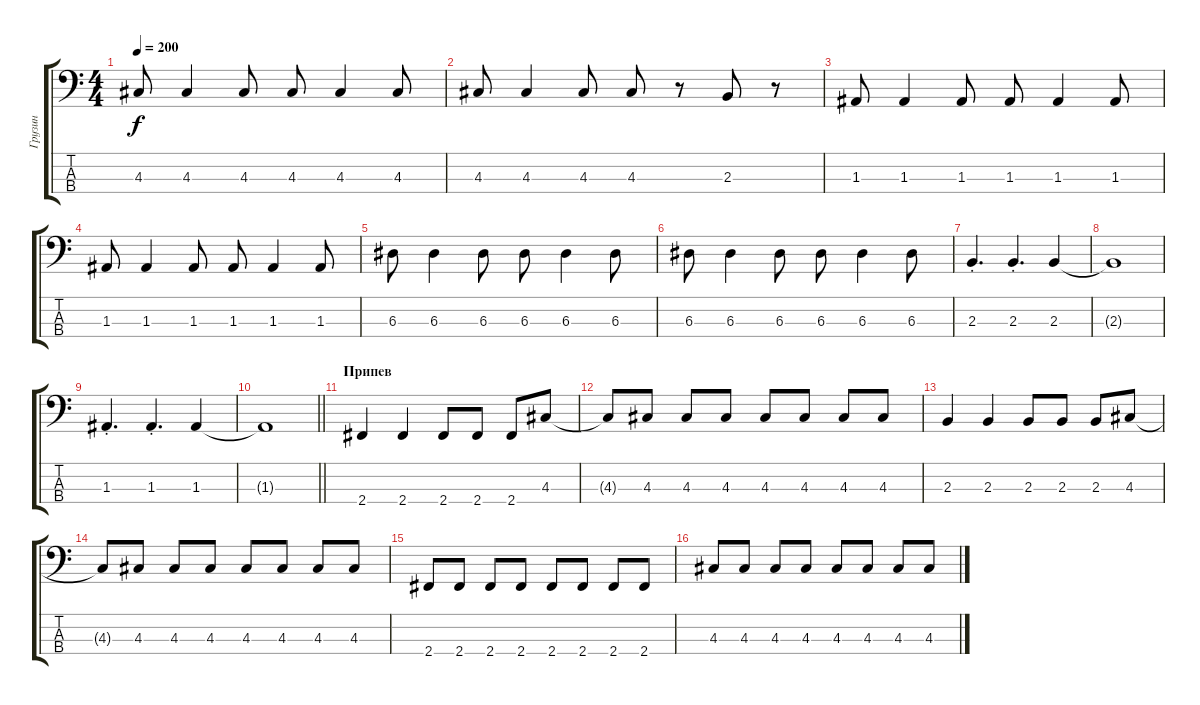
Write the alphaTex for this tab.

\track ("Грузин" "Грузин") {instrument electricbasspick}
\staff {score tabs}
\tuning (G2 D2 A1 E1) {hide}
\ts (4 4)
\tempo 200
\clef f4
\ks c
4.3.8{dy f} 4.3.4 4.3.8 4.3.8 4.3.4 4.3.8 |
4.3.8 4.3.4 4.3.8 4.3.8 r.8 2.3.8 r.8 |
1.3.8 1.3.4 1.3.8 1.3.8 1.3.4 1.3.8 |
1.3.8 1.3.4 1.3.8 1.3.8 1.3.4 1.3.8 |
6.3.8 6.3.4 6.3.8 6.3.8 6.3.4 6.3.8 |
6.3.8 6.3.4 6.3.8 6.3.8 6.3.4 6.3.8 |
2.3{st}.4{d} 2.3{st}.4{d} 2.3.4 |
2.3{t}.1 |
1.3{st}.4{d} 1.3{st}.4{d} 1.3.4 |
\barLineRight lightlight
1.3{t}.1 |
\section ("" "Припев")
2.4.4 2.4.4 2.4.8 2.4.8 2.4.8 4.3.8 |
4.3{t}.8 4.3.8 4.3.8 4.3.8 4.3.8 4.3.8 4.3.8 4.3.8 |
2.3.4 2.3.4 2.3.8 2.3.8 2.3.8 4.3.8 |
4.3{t}.8 4.3.8 4.3.8 4.3.8 4.3.8 4.3.8 4.3.8 4.3.8 |
2.4.8 2.4.8 2.4.8 2.4.8 2.4.8 2.4.8 2.4.8 2.4.8 |
4.3.8 4.3.8 4.3.8 4.3.8 4.3.8 4.3.8 4.3.8 4.3.8
